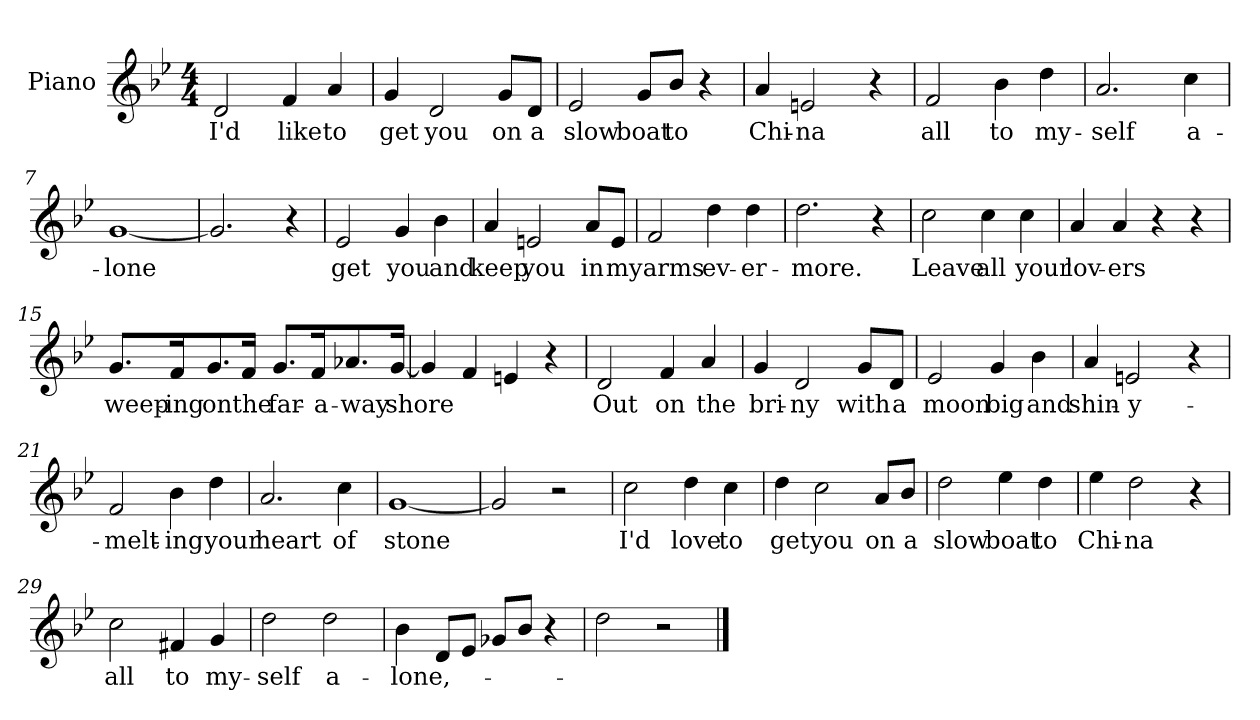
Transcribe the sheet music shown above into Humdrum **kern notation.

**kern	**text
*part1	*part1
*staff1	*staff1
*I"Piano	*
*I'Pno	*
*clefG2	*
*k[b-e-]	*
*B-:	*
*M4/4	*
=1	=1
2d/	I'd
4f/	like
4a/	to
=2	=2
4g/	get
2d/	you
8g/L	on
8d/J	a
=3	=3
2e-/	slow
8g/L	boat
8b-/J	to
4r	.
=4	=4
4a/	Chi-
2en/	-na
4r	.
!!LO:LB:g=z
=5	=5
2f/	all
4b-\	to
4dd\	my-
=6	=6
2.a/	-self
4cc\	a-
=7	=7
[1g	-lone
=8	=8
2.g/]	.
4r	.
!!LO:LB:g=z
=9	=9
2e-/	get
4g/	you
4b-\	and
=10	=10
4a/	keep
2en/	you
8a/L	in
8e/J	my
=11	=11
2f/	arms
4dd\	ev-
4dd\	-er-
=12	=12
2.dd\	-more.
4r	.
!!LO:LB:g=z
=13	=13
2cc\	Leave
4cc\	all
4cc\	your
=14	=14
4a/	lov-
4a/	-ers
4r	.
4r	.
=15	=15
8.g/L	weep-
16f/	-ing
8.g/	on
16f/J	the
8.g/L	far-
16f/	-a-
8.a-X/	-way
[16g/J	shore
=16	=16
4g/]	.
4f/	.
4en/	.
4r	.
!!LO:LB:g=z
=17	=17
2d/	Out
4f/	on
4a/	the
=18	=18
4g/	bri-
2d/	-ny
8g/L	with
8d/J	a
=19	=19
2e-/	moon
4g/	big
4b-\	and
=20	=20
4a/	shin-
2en/	-y-
4r	.
!!LO:LB:g=z
=21	=21
2f/	melt-
4b-\	-ing
4dd\	your
=22	=22
2.a/	heart
4cc\	of
=23	=23
[1g	stone
=24	=24
2g/]	.
2r	.
!!LO:LB:g=z
=25	=25
2cc\	I'd
4dd\	love
4cc\	to
=26	=26
4dd\	get
2cc\	you
8a/L	on
8b-/J	a
=27	=27
2dd\	slow
4ee-\	boat
4dd\	to
=28	=28
4ee-\	Chi-
2dd\	-na
4r	.
!!LO:LB:g=z
=29	=29
2cc\	all
4f#X/	to
4g/	my-
=30	=30
2dd\	-self
2dd\	a-
=31	=31
4b-\	-lone,-
8d/L	.
8e-/J	.
8g-X/L	.
8b-/J	.
4r	.
=32	=32
2dd\	.
2r	.
==	==
*-	*-
